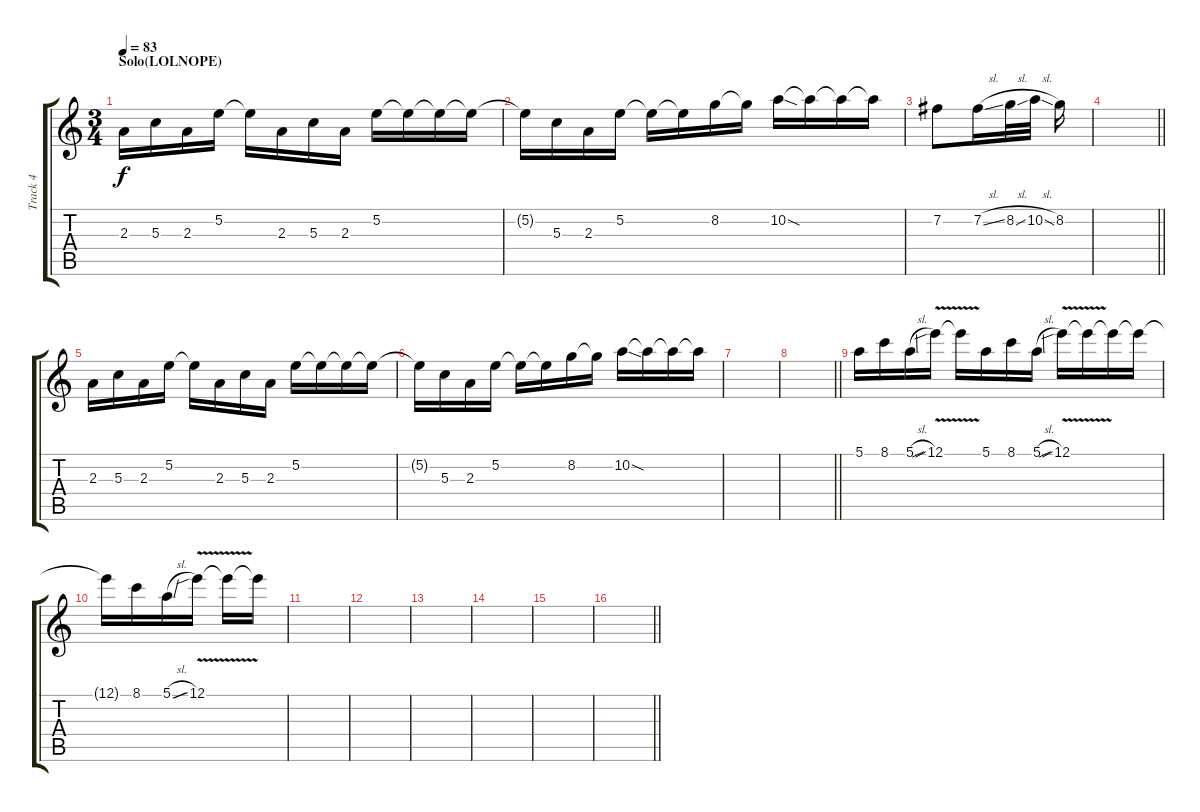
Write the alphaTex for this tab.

\track ("Track 4" "Track 4") {instrument distortionguitar}
\staff {score tabs}
\tuning (E4 B3 G3 D3 A2 E2) {hide}
\ts (3 4)
\section ("" "Solo(LOLNOPE)")
\tempo 83
\clef g2
\ks c
2.3.16{dy f} 5.3.16 2.3.16 5.2.16 5.2{t}.16 2.3.16 5.3.16 2.3.16 5.2.16 5.2{t}.16 5.2{t}.16 5.2{t}.16 |
5.2{t}.16 5.3.16 2.3.16 5.2.16 5.2{t}.16 5.2{t}.16 8.2.16 8.2{t}.16 10.2{sod}.16 10.2{t}.16 10.2{t}.16 10.2{t}.16 |
7.2.8 7.2{sl}.16 8.2{sl}.32 10.2{sl}.32 8.2.16 |
\barLineRight lightlight
|
2.3.16 5.3.16 2.3.16 5.2.16 5.2{t}.16 2.3.16 5.3.16 2.3.16 5.2.16 5.2{t}.16 5.2{t}.16 5.2{t}.16 |
5.2{t}.16 5.3.16 2.3.16 5.2.16 5.2{t}.16 5.2{t}.16 8.2.16 8.2{t}.16 10.2{sod}.16 10.2{t}.16 10.2{t}.16 10.2{t}.16 |
|
\barLineRight lightlight
|
5.1.16 8.1.16 5.1{sl}.16 12.1{v sib}.16 12.1{t}.16 5.1.16 8.1.16 5.1{sl}.16 12.1{v sib}.16 12.1{t}.16 12.1{t}.16 12.1{t}.16 |
12.1{t}.16 8.1.16 5.1{sl}.16 12.1{v sib}.16 12.1{t}.16 12.1{t}.16 |
|
|
|
|
|
\barLineRight lightlight
